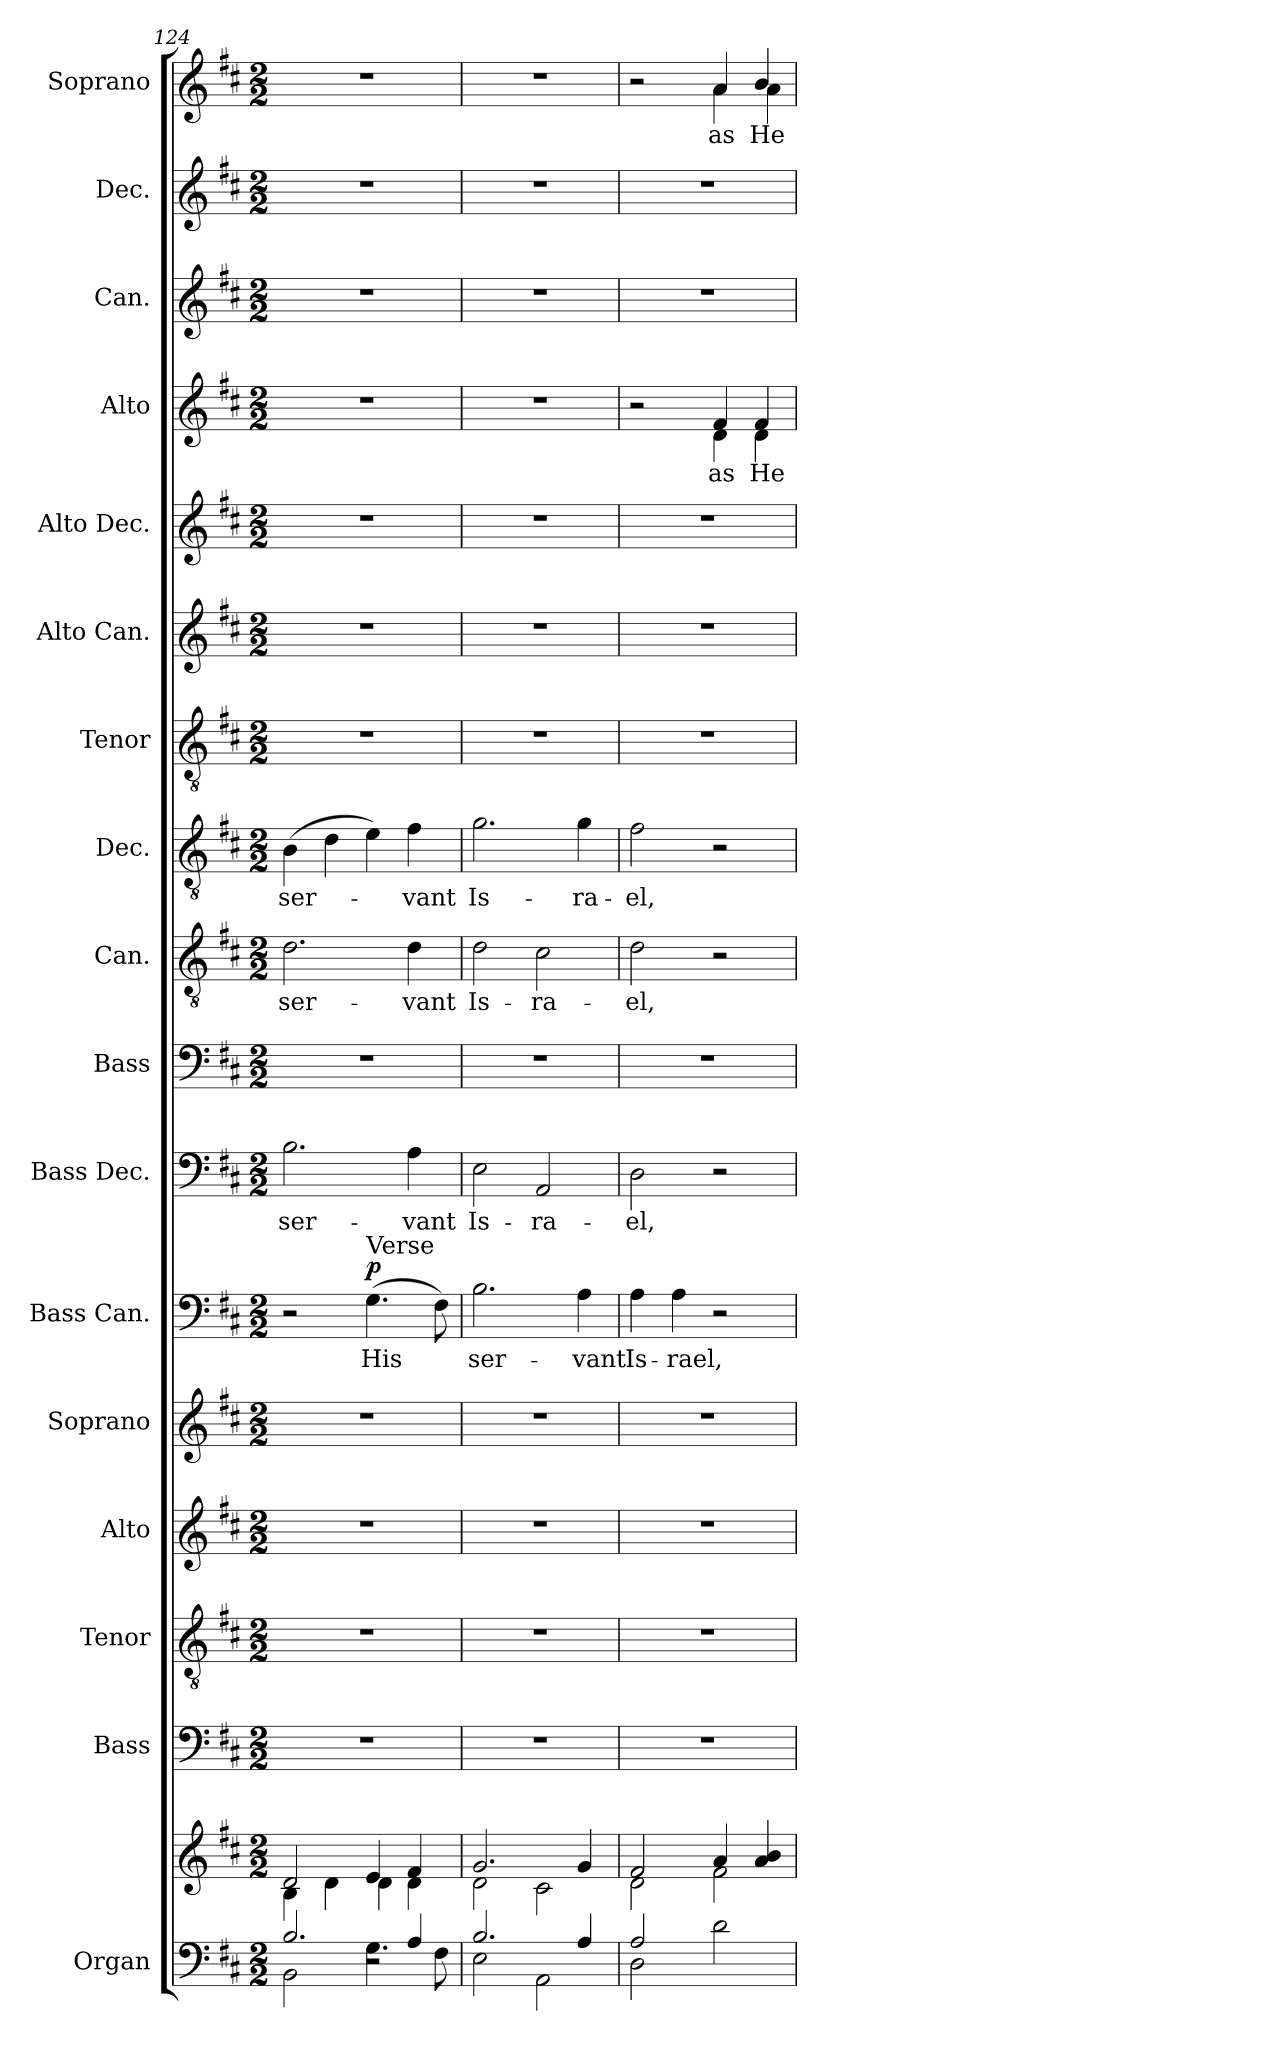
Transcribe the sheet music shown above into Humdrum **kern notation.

**kern	**kern	**kern	**kern	**kern	**kern	**kern	**text	**dynam	**kern	**text	**kern	**kern	**text	**kern	**text	**kern	**kern	**kern	**kern	**text	**kern	**kern	**kern	**text
*part17	*part17	*part16	*part15	*part14	*part13	*part12	*part12	*part12	*part11	*part11	*part10	*part9	*part9	*part8	*part8	*part7	*part6	*part5	*part4	*part4	*part3	*part2	*part1	*part1
*staff18	*staff17	*staff16	*staff15	*staff14	*staff13	*staff12	*staff12	*staff12	*staff11	*staff11	*staff10	*staff9	*staff9	*staff8	*staff8	*staff7	*staff6	*staff5	*staff4	*staff4	*staff3	*staff2	*staff1	*staff1
*I"Organ	*	*I"Bass	*I"Tenor	*I"Alto	*I"Soprano	*I"Bass Can.	*	*	*I"Bass Dec.	*	*I"Bass	*I"Can.	*	*I"Dec.	*	*I"Tenor	*I"Alto Can.	*I"Alto Dec.	*I"Alto	*	*I"Can.	*I"Dec.	*I"Soprano	*
*I'Org.	*	*I'B.	*I'T.	*I'A.	*I'S.	*I'B.   Can.	*	*	*I'Dec.	*	*I'B.	*	*	*I'Dec.	*	*I'T.	*I'A.   Can.	*I'Dec.	*I'A.	*	*	*I'Dec.	*I'S.	*
*clefF4	*clefG2	*clefF4	*clefGv2	*clefG2	*clefG2	*clefF4	*	*	*clefF4	*	*clefF4	*clefGv2	*	*clefGv2	*	*clefGv2	*clefG2	*clefG2	*clefG2	*	*clefG2	*clefG2	*clefG2	*
*	*	*	*ITrd7c12	*	*	*	*	*	*	*	*	*ITrd7c12	*	*ITrd7c12	*	*ITrd7c12	*	*	*	*	*	*	*	*
*k[f#c#]	*k[f#c#]	*k[f#c#]	*k[f#c#]	*k[f#c#]	*k[f#c#]	*k[f#c#]	*	*	*k[f#c#]	*	*k[f#c#]	*k[f#c#]	*	*k[f#c#]	*	*k[f#c#]	*k[f#c#]	*k[f#c#]	*k[f#c#]	*	*k[f#c#]	*k[f#c#]	*k[f#c#]	*
*D:	*D:	*D:	*D:	*D:	*D:	*D:	*	*	*D:	*	*D:	*D:	*	*D:	*	*D:	*D:	*D:	*D:	*	*D:	*D:	*D:	*
*M2/2	*M2/2	*M2/2	*M2/2	*M2/2	*M2/2	*M2/2	*	*	*M2/2	*	*M2/2	*M2/2	*	*M2/2	*	*M2/2	*M2/2	*M2/2	*M2/2	*	*M2/2	*M2/2	*M2/2	*
=124	=124	=124	=124	=124	=124	=124	=124	=124	=124	=124	=124	=124	=124	=124	=124	=124	=124	=124	=124	=124	=124	=124	=124	=124
*^	*^	*	*	*	*	*	*	*	*	*	*	*	*	*	*	*	*	*	*	*	*	*	*	*
*	*^	*	*	*	*	*	*	*	*	*	*	*	*	*	*	*	*	*	*	*	*	*	*	*	*	*
!	!	!	!	!	!	!	!	!	!	!	!	!	!LO:LY:b:color=#000000	!	!	!	!	!	!	!	!	!	!	!	!	!	!
!	!	!	!	!	!	!	!	!	!	!	!	!	!	!	!	!LO:LY:b:color=#000000	!	!	!	!	!	!	!	!	!	!	!
!	!	!	!	!	!	!	!	!	!	!	!	!	!	!	!	!	!	!LO:LY:b:color=#000000	!	!	!	!	!	!	!	!	!
2.Bi/	2BBi\	2ryy	2di/	4Bi\	1r	1r	1r	1r	2r	.	.	2.Bi\	ser-	1r	2.Di\	ser-	(4BBi\	ser-	1r	1r	1r	1r	.	1r	1r	1r	.
.	.	.	.	4di\	.	.	.	.	.	.	.	.	.	.	.	.	4Di\	.	.	.	.	.	.	.	.	.	.
!	!	!	!	!	!	!	!	!	!LO:TX:a:t=Verse	!	!	!	!	!	!	!	!	!	!	!	!	!	!	!	!	!	!
!	!	!	!	!	!	!	!	!	!	!LO:LY:b:color=#000000	!	!	!	!	!	!	!	!	!	!	!	!	!	!	!	!	!
.	2r	4.Gi\	4ei/	4di\	.	.	.	.	(4.Gi\	His	p	.	.	.	.	.	4Ei\)	.	.	.	.	.	.	.	.	.	.
!	!	!	!	!	!	!	!	!	!	!	!	!	!LO:LY:b:color=#000000	!	!	!	!	!	!	!	!	!	!	!	!	!	!
!	!	!	!	!	!	!	!	!	!	!	!	!	!	!	!	!LO:LY:b:color=#000000	!	!	!	!	!	!	!	!	!	!	!
!	!	!	!	!	!	!	!	!	!	!	!	!	!	!	!	!	!	!LO:LY:b:color=#000000	!	!	!	!	!	!	!	!	!
4Ai/	.	.	4f#i/	4di\	.	.	.	.	.	.	.	4Ai\	-vant	.	4Di\	-vant	4F#i\	-vant	.	.	.	.	.	.	.	.	.
.	.	8F#i\	.	.	.	.	.	.	8F#i\)	.	.	.	.	.	.	.	.	.	.	.	.	.	.	.	.	.	.
*	*v	*v	*	*	*	*	*	*	*	*	*	*	*	*	*	*	*	*	*	*	*	*	*	*	*	*	*
=125	=125	=125	=125	=125	=125	=125	=125	=125	=125	=125	=125	=125	=125	=125	=125	=125	=125	=125	=125	=125	=125	=125	=125	=125	=125	=125
*	*^	*	*	*	*	*	*	*	*	*	*	*	*	*	*	*	*	*	*	*	*	*	*	*	*	*
!	!	!	!	!	!	!	!	!	!	!LO:LY:b:color=#000000	!	!	!	!	!	!	!	!	!	!	!	!	!	!	!	!	!
*	*v	*v	*	*	*	*	*	*	*	*	*	*	*	*	*	*	*	*	*	*	*	*	*	*	*	*	*
*	*^	*	*	*	*	*	*	*	*	*	*	*	*	*	*	*	*	*	*	*	*	*	*	*	*	*
!	!	!	!	!	!	!	!	!	!	!	!	!	!LO:LY:b:color=#000000	!	!	!	!	!	!	!	!	!	!	!	!	!	!
*	*v	*v	*	*	*	*	*	*	*	*	*	*	*	*	*	*	*	*	*	*	*	*	*	*	*	*	*
*	*^	*	*	*	*	*	*	*	*	*	*	*	*	*	*	*	*	*	*	*	*	*	*	*	*	*
!	!	!	!	!	!	!	!	!	!	!	!	!	!	!	!	!LO:LY:b:color=#000000	!	!	!	!	!	!	!	!	!	!	!
*	*v	*v	*	*	*	*	*	*	*	*	*	*	*	*	*	*	*	*	*	*	*	*	*	*	*	*	*
*	*^	*	*	*	*	*	*	*	*	*	*	*	*	*	*	*	*	*	*	*	*	*	*	*	*	*
!	!	!	!	!	!	!	!	!	!	!	!	!	!	!	!	!	!	!LO:LY:b:color=#000000	!	!	!	!	!	!	!	!	!
*	*v	*v	*	*	*	*	*	*	*	*	*	*	*	*	*	*	*	*	*	*	*	*	*	*	*	*	*
2.Bi/	2Ei\	2.gi/	2di\	1r	1r	1r	1r	2.Bi\	ser-	.	2Ei\	Is-	1r	2Di\	Is-	2.Gi\	Is-	1r	1r	1r	1r	.	1r	1r	1r	.
!	!	!	!	!	!	!	!	!	!	!	!	!LO:LY:b:color=#000000	!	!	!	!	!	!	!	!	!	!	!	!	!	!
!	!	!	!	!	!	!	!	!	!	!	!	!	!	!	!LO:LY:b:color=#000000	!	!	!	!	!	!	!	!	!	!	!
.	2AAi\	.	2c#i\	.	.	.	.	.	.	.	2AAi/	-ra-	.	2C#i\	-ra-	.	.	.	.	.	.	.	.	.	.	.
!	!	!	!	!	!	!	!	!	!LO:LY:b:color=#000000	!	!	!	!	!	!	!	!	!	!	!	!	!	!	!	!	!
!	!	!	!	!	!	!	!	!	!	!	!	!	!	!	!	!	!LO:LY:b:color=#000000	!	!	!	!	!	!	!	!	!
4Ai/	.	4gi/	.	.	.	.	.	4Ai\	-vant	.	.	.	.	.	.	4Gi\	-ra-	.	.	.	.	.	.	.	.	.
!!LO:LB:g=z
=126	=126	=126	=126	=126	=126	=126	=126	=126	=126	=126	=126	=126	=126	=126	=126	=126	=126	=126	=126	=126	=126	=126	=126	=126	=126	=126
!	!	!	!	!	!	!	!	!	!LO:LY:b:color=#000000	!	!	!	!	!	!	!	!	!	!	!	!	!	!	!	!	!
!	!	!	!	!	!	!	!	!	!	!	!	!LO:LY:b:color=#000000	!	!	!	!	!	!	!	!	!	!	!	!	!	!
!	!	!	!	!	!	!	!	!	!	!	!	!	!	!	!LO:LY:b:color=#000000	!	!	!	!	!	!	!	!	!	!	!
!	!	!	!	!	!	!	!	!	!	!	!	!	!	!	!	!	!LO:LY:b:color=#000000	!	!	!	!	!	!	!	!	!
*	*	*	*	*	*	*	*	*	*	*	*	*	*	*	*	*	*	*	*	*	*^	*	*	*	*^	*
2Ai/	2Di\	2f#i/	2di\	1r	1r	1r	1r	4Ai\	Is-	.	2Di\	-el,	1r	2Di\	-el,	2F#i\	-el,	1r	1r	1r	2r	2ryy	.	1r	1r	2r	2ryy	.
!	!	!	!	!	!	!	!	!	!LO:LY:b:color=#000000	!	!	!	!	!	!	!	!	!	!	!	!	!	!	!	!	!	!	!
.	.	.	.	.	.	.	.	4Ai\	-rael,	.	.	.	.	.	.	.	.	.	.	.	.	.	.	.	.	.	.	.
!	!	!	!	!	!	!	!	!	!	!	!	!	!	!	!	!	!	!	!	!	!	!	!LO:LY:b:color=#000000	!	!	!	!	!
!	!	!	!	!	!	!	!	!	!	!	!	!	!	!	!	!	!	!	!	!	!	!	!	!	!	!	!	!LO:LY:b:color=#000000
2di\	2ryy	4ai/	2f#i\	.	.	.	.	2r	.	.	2r	.	.	2r	.	2r	.	.	.	.	4f#i/	4di\	as	.	.	4ai/	4ai\	as
!	!	!	!	!	!	!	!	!	!	!	!	!	!	!	!	!	!	!	!	!	!	!	!LO:LY:b:color=#000000	!	!	!	!	!
!	!	!	!	!	!	!	!	!	!	!	!	!	!	!	!	!	!	!	!	!	!	!	!	!	!	!	!	!LO:LY:b:color=#000000
.	.	4ai/ 4bi	.	.	.	.	.	.	.	.	.	.	.	.	.	.	.	.	.	.	4f#i/	4di\	He	.	.	4bi/	4ai\	He
*v	*v	*	*	*	*	*	*	*	*	*	*	*	*	*	*	*	*	*	*	*	*v	*v	*	*	*	*v	*v	*
*	*v	*v	*	*	*	*	*	*	*	*	*	*	*	*	*	*	*	*	*	*	*	*	*	*	*
=	=	=	=	=	=	=	=	=	=	=	=	=	=	=	=	=	=	=	=	=	=	=	=	=
*-	*-	*-	*-	*-	*-	*-	*-	*-	*-	*-	*-	*-	*-	*-	*-	*-	*-	*-	*-	*-	*-	*-	*-	*-
